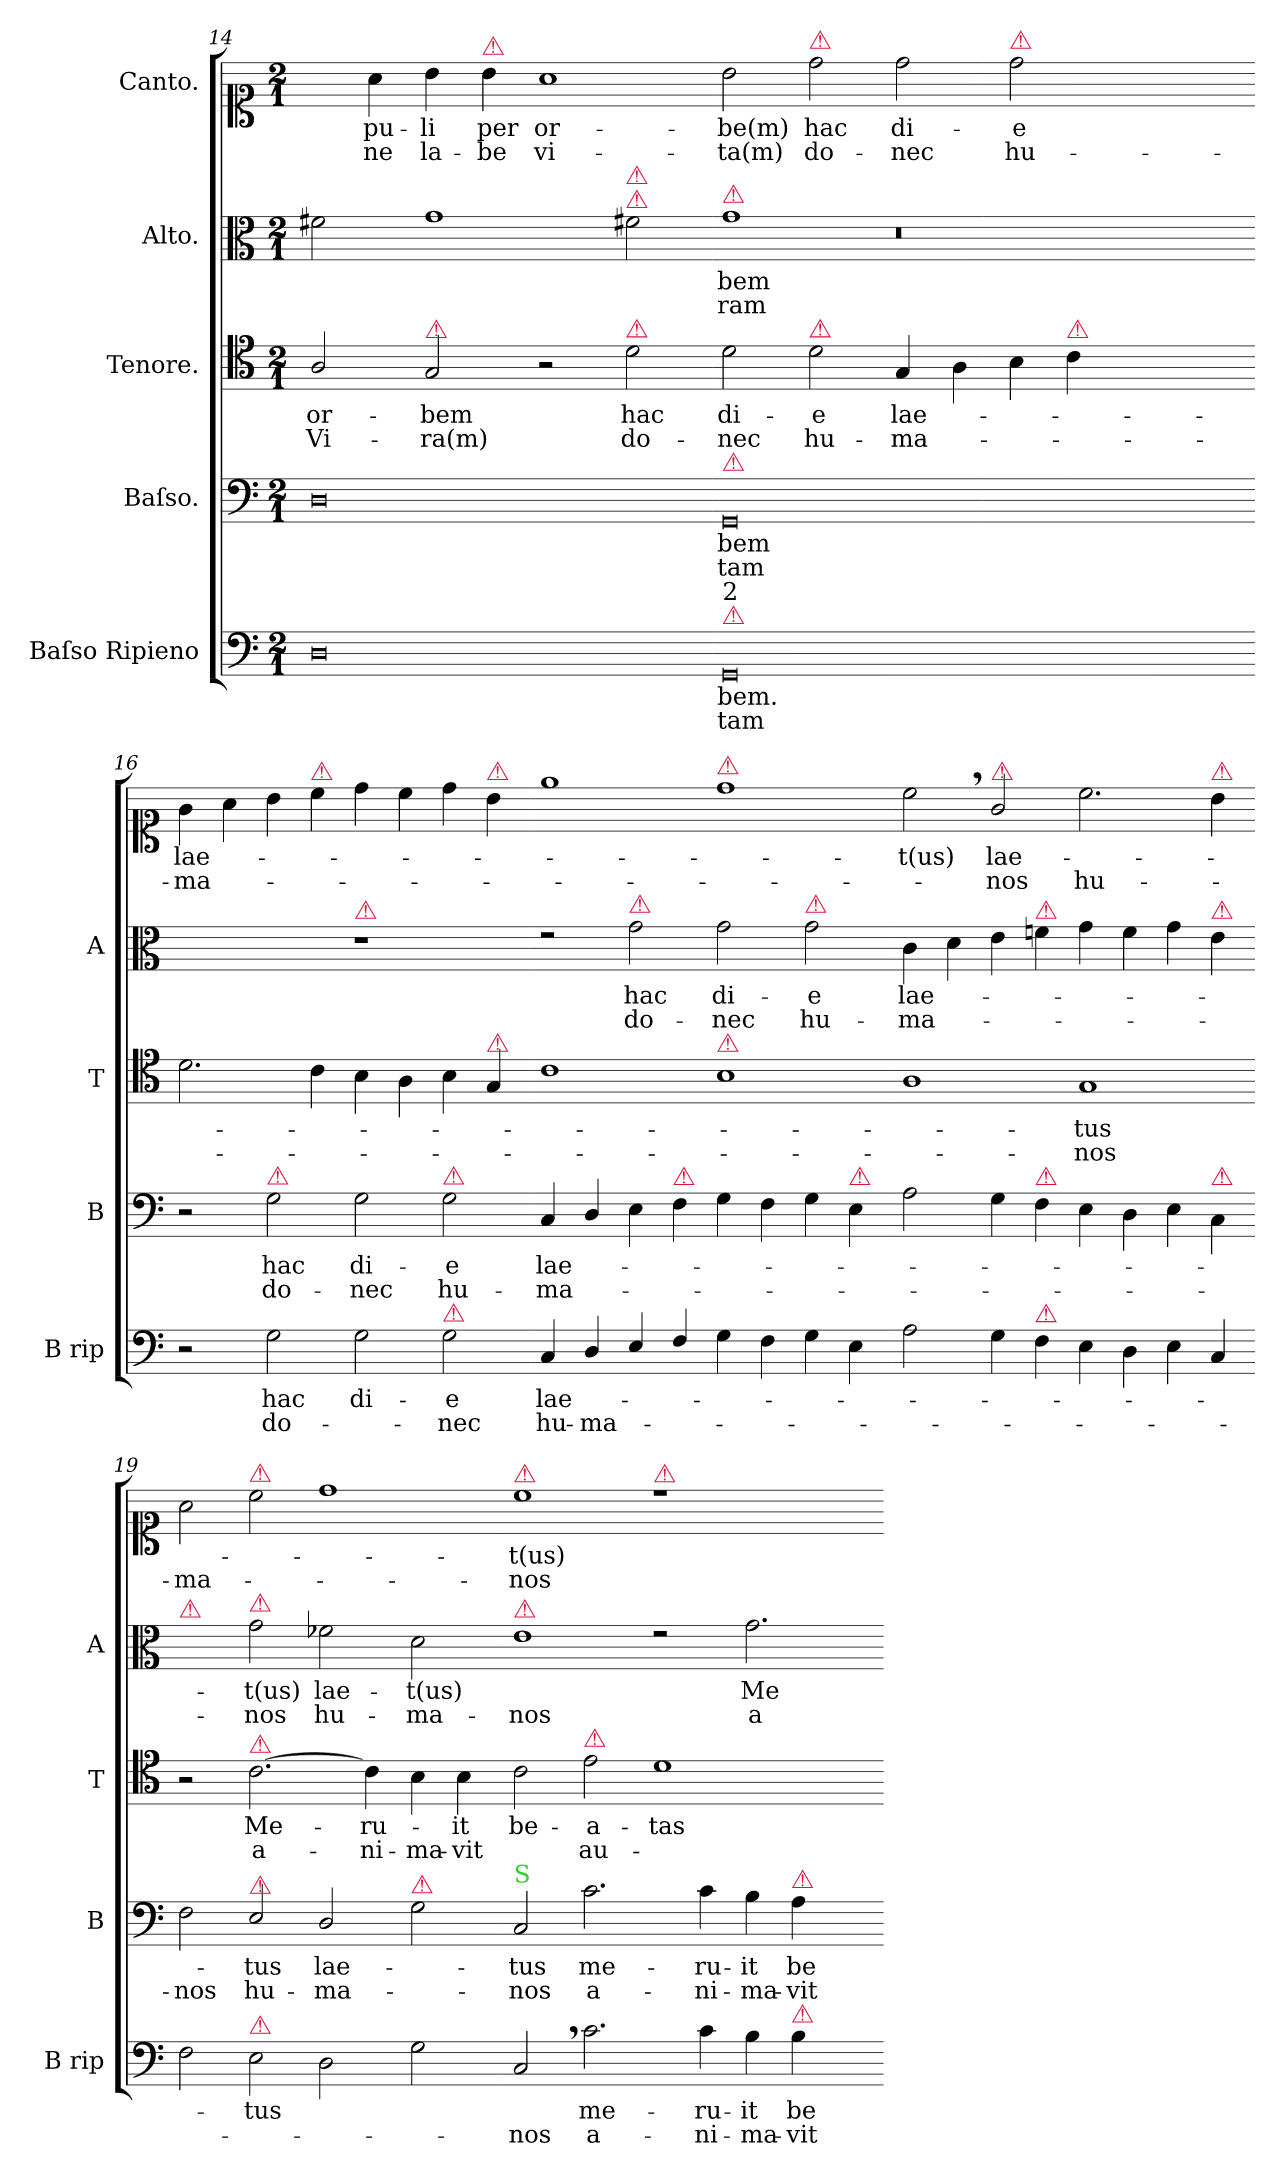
**kern	**text	**text	**kern	**text	**text	**kern	**text	**text	**kern	**text	**text	**kern	**text	**text
*part5	*part5	*part5	*part4	*part4	*part4	*part3	*part3	*part3	*part2	*part2	*part2	*part1	*part1	*part1
*staff5	*staff5	*staff5	*staff4	*staff4	*staff4	*staff3	*staff3	*staff3	*staff2	*staff2	*staff2	*staff1	*staff1	*staff1
*I"Baſso Ripieno	*	*	*I"Baſso.	*	*	*I"Tenore.	*	*	*I"Alto.	*	*	*I"Canto.	*	*
*I'B rip	*	*	*I'B	*	*	*I'T	*	*	*I'A	*	*	*	*	*
*clefF4	*	*	*clefF4	*	*	*clefC4	*	*	*clefC3	*	*	*clefC1	*	*
*k[]	*	*	*k[]	*	*	*k[]	*	*	*k[]	*	*	*k[]	*	*
*M2/1	*	*	*M2/1	*	*	*M2/1	*	*	*M2/1	*	*	*M2/1	*	*
=14	=14	=14	=14	=14	=14	=14	=14	=14	=14	=14	=14	=14	=14	=14
!	!	!	!	!	!	!	!LO:LY:i	!	!	!	!	!	!	!
0D	.	.	0D	.	.	2A/	or-	Vi-	2f#X\	.	.	4ryy	.	.
.	.	.	.	.	.	.	.	.	.	.	.	4a\	-pu-	-ne
!	!	!	!	!	!	!LO:TX:a:color=crimson:t=⚠	!	!	!	!	!	!	!	!
!	!	!	!	!	!	!	!LO:LY:i	!	!	!	!	!	!	!
.	.	.	.	.	.	2G/	-bem	-ra(m)	1g	.	.	4b\	-li	la-
!	!	!	!	!	!	!	!	!	!	!	!	!LO:TX:a:color=crimson:t=⚠	!	!
.	.	.	.	.	.	.	.	.	.	.	.	4b\	per	-be
.	.	.	.	.	.	2r	.	.	.	.	.	1a	or-	vi-
!	!	!	!	!	!	!	!	!	!LO:TX:a:color=crimson:t=⚠	!	!	!	!	!
!	!	!	!	!	!	!	!	!	!LO:TX:a:color=crimson:t=⚠	!	!	!	!	!
!	!	!	!	!	!	!LO:TX:a:color=crimson:t=⚠	!	!	!	!	!	!	!	!
.	.	.	.	.	.	2d\	hac	do-	2f#X\	.	.	.	.	.
=15-	=15-	=15-	=15-	=15-	=15-	=15-	=15-	=15-	=15-	=15-	=15-	=15-	=15-	=15-
!	!	!	!	!	!	!	!	!	!LO:TX:a:color=crimson:t=⚠	!	!	!	!	!
!	!	!	!LO:TX:a:color=crimson:t=⚠	!	!	!	!	!	!	!	!	!	!	!
!LO:TX:a:color=crimson:t=⚠	!	!	!	!	!	!	!	!	!	!	!	!	!	!
!LO:TX:a:t=2	!	!	!	!	!	!	!	!	!	!	!	!	!	!
0GG	-bem.	-tam	0GG	-bem	-tam	2d\	di-	-nec	1g	-bem	-ram	2b\	-be(m)	-ta(m)
!	!	!	!	!	!	!	!	!	!	!	!	!LO:TX:a:color=crimson:t=⚠	!	!
!	!	!	!	!	!	!LO:TX:a:color=crimson:t=⚠	!	!	!	!	!	!	!	!
.	.	.	.	.	.	2d\	-e	hu-	.	.	.	2dd\	hac	do-
.	.	.	.	.	.	4G/	lae-	-ma-	0r	.	.	2dd\	di-	-nec
.	.	.	.	.	.	4A\	.	.	.	.	.	.	.	.
!	!	!	!	!	!	!	!	!	!	!	!	!LO:TX:a:color=crimson:t=⚠	!	!
.	.	.	.	.	.	4B\	.	.	.	.	.	2dd\	-e	hu-
!	!	!	!	!	!	!LO:TX:a:color=crimson:t=⚠	!	!	!	!	!	!	!	!
.	.	.	.	.	.	4c\	.	.	.	.	.	.	.	.
1ryy	.	.	1ryy	.	.	1ryy	.	.	.	.	.	1ryy	.	.
=16-	=16-	=16-	=16-	=16-	=16-	=16-	=16-	=16-	=16-	=16-	=16-	=16-	=16-	=16-
2r	.	.	2r	.	.	2.d\	.	.	1ryy	.	.	4g\	lae-	-ma-
.	.	.	.	.	.	.	.	.	.	.	.	4a\	.	.
!	!	!	!LO:TX:a:color=crimson:t=⚠	!	!	!	!	!	!	!	!	!	!	!
2G\	hac	do-	2G\	hac	do-	.	.	.	.	.	.	4b\	.	.
!	!	!	!	!	!	!	!	!	!	!	!	!LO:TX:a:color=crimson:t=⚠	!	!
.	.	.	.	.	.	4c\	.	.	.	.	.	4cc\	.	.
!	!	!	!	!	!	!	!	!	!LO:TX:a:color=crimson:t=⚠	!	!	!	!	!
2G\	di-	.	2G\	di-	-nec	4B\	.	.	1r	.	.	4dd\	.	.
.	.	.	.	.	.	4A\	.	.	.	.	.	4cc\	.	.
!	!	!	!LO:TX:a:color=crimson:t=⚠	!	!	!	!	!	!	!	!	!	!	!
!LO:TX:a:color=crimson:t=⚠	!	!	!	!	!	!	!	!	!	!	!	!	!	!
2G\	-e	-nec	2G\	-e	hu-	4B\	.	.	.	.	.	4dd\	.	.
!	!	!	!	!	!	!	!	!	!	!	!	!LO:TX:a:color=crimson:t=⚠	!	!
!	!	!	!	!	!	!LO:TX:a:color=crimson:t=⚠	!	!	!	!	!	!	!	!
.	.	.	.	.	.	4G/	.	.	.	.	.	4b\	.	.
=17-	=17-	=17-	=17-	=17-	=17-	=17-	=17-	=17-	=17-	=17-	=17-	=17-	=17-	=17-
4C/	lae-	hu-	4C/	lae-	-ma-	1c	.	.	2re	.	.	1ee	.	.
4D/	.	-ma-	4D/	.	.	.	.	.	.	.	.	.	.	.
!	!	!	!	!	!	!	!	!	!LO:TX:a:color=crimson:t=⚠	!	!	!	!	!
4E/	.	.	4E\	.	.	.	.	.	2g\	hac	do-	.	.	.
!	!	!	!LO:TX:a:color=crimson:t=⚠	!	!	!	!	!	!	!	!	!	!	!
4F/	.	.	4F\	.	.	.	.	.	.	.	.	.	.	.
!	!	!	!	!	!	!	!	!	!	!	!	!LO:TX:a:color=crimson:t=⚠	!	!
!	!	!	!	!	!	!LO:TX:a:color=crimson:t=⚠	!	!	!	!	!	!	!	!
4G\	.	.	4G\	.	.	1B	.	.	2g\	di-	-nec	1dd	.	.
4F\	.	.	4F\	.	.	.	.	.	.	.	.	.	.	.
!	!	!	!	!	!	!	!	!	!LO:TX:a:color=crimson:t=⚠	!	!	!	!	!
4G\	.	.	4G\	.	.	.	.	.	2g\	-e	hu-	.	.	.
!	!	!	!LO:TX:a:color=crimson:t=⚠	!	!	!	!	!	!	!	!	!	!	!
4E\	.	.	4E\	.	.	.	.	.	.	.	.	.	.	.
=18-	=18-	=18-	=18-	=18-	=18-	=18-	=18-	=18-	=18-	=18-	=18-	=18-	=18-	=18-
2A\	.	.	2A\	.	.	1A	.	.	4c\	lae-	-ma-	2cc,<\	-t(us)	.
.	.	.	.	.	.	.	.	.	4d\	.	.	.	.	.
!	!	!	!	!	!	!	!	!	!	!	!	!LO:TX:a:color=crimson:t=⚠	!	!
4G\	.	.	4G\	.	.	.	.	.	4e\	.	.	2g/	lae-	-nos
!	!	!	!	!	!	!	!	!	!LO:TX:a:color=crimson:t=⚠	!	!	!	!	!
!	!	!	!LO:TX:a:color=crimson:t=⚠	!	!	!	!	!	!	!	!	!	!	!
!LO:TX:a:color=crimson:t=⚠	!	!	!	!	!	!	!	!	!	!	!	!	!	!
4F\	.	.	4F\	.	.	.	.	.	4fn\	.	.	.	.	.
4E\	.	.	4E\	.	.	1G	-tus	-nos	4g\	.	.	2.cc\	.	hu-
4D\	.	.	4D\	.	.	.	.	.	4f\	.	.	.	.	.
4E\	.	.	4E\	.	.	.	.	.	4g\	.	.	.	.	.
!	!	!	!	!	!	!	!	!	!	!	!	!LO:TX:a:color=crimson:t=⚠	!	!
!	!	!	!	!	!	!	!	!	!LO:TX:a:color=crimson:t=⚠	!	!	!	!	!
!	!	!	!LO:TX:a:color=crimson:t=⚠	!	!	!	!	!	!	!	!	!	!	!
4C/	.	.	4C\	.	.	.	.	.	4e\	.	.	4b\	.	.
=19-	=19-	=19-	=19-	=19-	=19-	=19-	=19-	=19-	=19-	=19-	=19-	=19-	=19-	=19-
!	!	!	!	!	!	!	!	!	!LO:TX:a:color=crimson:t=⚠	!	!	!	!	!
2F\	.	.	2F\	.	-nos	2r	.	.	2ryy	.	.	2a\	.	-ma-
!	!	!	!	!	!	!	!	!	!	!	!	!LO:TX:a:color=crimson:t=⚠	!	!
!	!	!	!	!	!	!	!	!	!LO:TX:a:color=crimson:t=⚠	!	!	!	!	!
!	!	!	!	!	!	!LO:TX:a:color=crimson:t=⚠	!	!	!	!	!	!	!	!
!	!	!	!LO:TX:a:color=crimson:t=⚠	!	!	!	!	!	!	!	!	!	!	!
!LO:TX:a:color=crimson:t=⚠	!	!	!	!	!	!	!	!	!	!	!	!	!	!
2E\	-tus	.	2E/	-tus	hu-	[2.c\	Me-	a-	2g\	-t(us)	-nos	2cc\	.	.
2D\	.	.	2D/	lae-	-ma-	.	.	.	2f-X\	lae-	hu-	1dd	.	.
.	.	.	.	.	.	4c\]	-ru-	-ni-	.	.	.	.	.	.
!	!	!	!LO:TX:a:color=crimson:t=⚠	!	!	!	!	!	!	!	!	!	!	!
2G\	.	.	2G\	.	.	4B\	.	-ma-	2d\	-t(us)	-ma-	.	.	.
.	.	.	.	.	.	4B\	-it	-vit	.	.	.	.	.	.
=20-	=20-	=20-	=20-	=20-	=20-	=20-	=20-	=20-	=20-	=20-	=20-	=20-	=20-	=20-
!	!	!	!	!	!	!	!	!	!	!	!	!LO:TX:a:color=crimson:t=⚠	!	!
!	!	!	!	!	!	!	!	!	!LO:TX:a:color=crimson:t=⚠	!	!	!	!	!
!	!	!	!LO:TX:a:color=limegreen:t=S	!	!	!	!	!	!	!	!	!	!	!
2C,</	.	-nos	2C/	-tus	-nos	2c\	be-	.	1e	.	-nos	1cc	-t(us)	-nos
!	!	!	!	!	!	!LO:TX:a:color=crimson:t=⚠	!	!	!	!	!	!	!	!
2.c\	me-	a-	2.c\	me-	a-	2e\	-a-	au-	.	.	.	.	.	.
!	!	!	!	!	!	!	!	!	!	!	!	!LO:TX:a:color=crimson:t=⚠	!	!
.	.	.	.	.	.	1d	-tas	.	2re	.	.	1rdd	.	.
4c\	-ru-	-ni-	4c\	-ru-	-ni-	.	.	.	.	.	.	.	.	.
4B\	-it	-ma-	4B\	-it	-ma-	.	.	.	2.g\	Me-	a-	.	.	.
!	!	!	!LO:TX:a:color=crimson:t=⚠	!	!	!	!	!	!	!	!	!	!	!
!LO:TX:a:color=crimson:t=⚠	!	!	!	!	!	!	!	!	!	!	!	!	!	!
4B\	be-	-vit	4A\	be-	-vit	.	.	.	.	.	.	.	.	.
4ryy	.	.	4ryy	.	.	4ryy	.	.	.	.	.	4ryy	.	.
=-	=-	=-	=-	=-	=-	=-	=-	=-	=-	=-	=-	=-	=-	=-
*-	*-	*-	*-	*-	*-	*-	*-	*-	*-	*-	*-	*-	*-	*-
